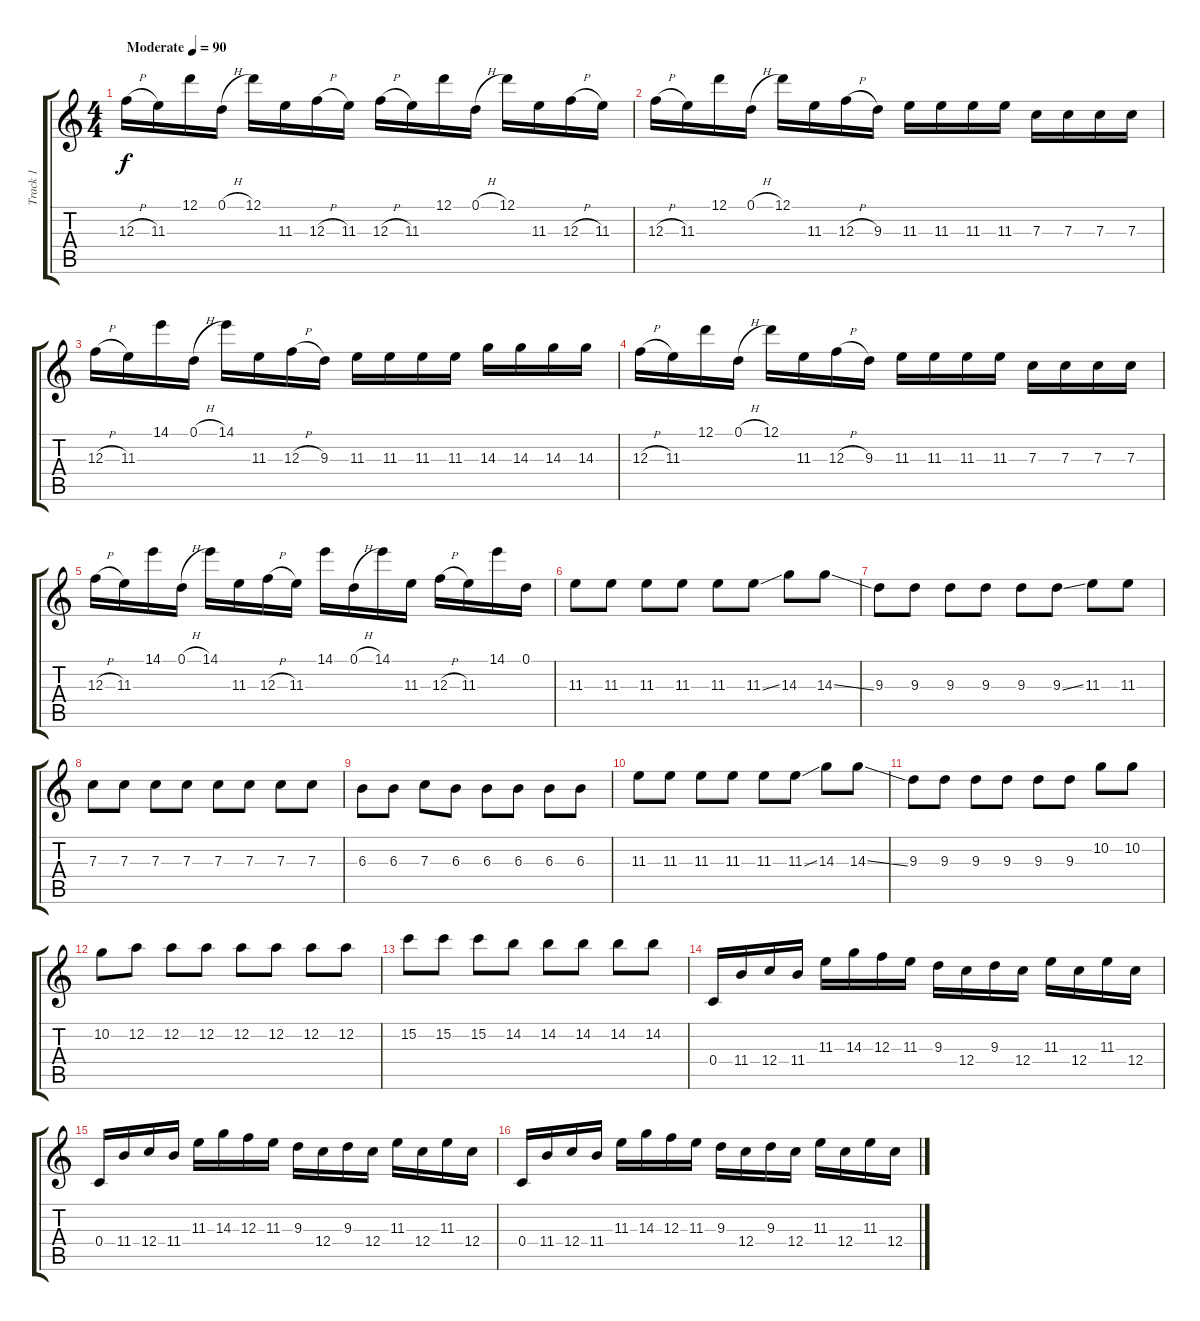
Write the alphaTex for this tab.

\track ("Track 1" "Track 1") {instrument acousticguitarsteel}
\staff {score tabs}
\tuning (D4 A3 F3 C3 G2 D2) {hide}
\ts (4 4)
\tempo (90 "Moderate")
\clef g2
\ks c
12.3{h}.16{dy f instrument acousticguitarsteel} 11.3.16 12.1.16 0.1{h}.16 12.1.16 11.3.16 12.3{h}.16 11.3.16 12.3{h}.16 11.3.16 12.1.16 0.1{h}.16 12.1.16 11.3.16 12.3{h}.16 11.3.16 |
12.3{h}.16 11.3.16 12.1.16 0.1{h}.16 12.1.16 11.3.16 12.3{h}.16 9.3.16 11.3.16 11.3.16 11.3.16 11.3.16 7.3.16 7.3.16 7.3.16 7.3.16 |
12.3{h}.16 11.3.16 14.1.16 0.1{h}.16 14.1.16 11.3.16 12.3{h}.16 9.3.16 11.3.16 11.3.16 11.3.16 11.3.16 14.3.16 14.3.16 14.3.16 14.3.16 |
12.3{h}.16 11.3.16 12.1.16 0.1{h}.16 12.1.16 11.3.16 12.3{h}.16 9.3.16 11.3.16 11.3.16 11.3.16 11.3.16 7.3.16 7.3.16 7.3.16 7.3.16 |
12.3{h}.16 11.3.16 14.1.16 0.1{h}.16 14.1.16 11.3.16 12.3{h}.16 11.3.16 14.1.16 0.1{h}.16 14.1.16 11.3.16 12.3{h}.16 11.3.16 14.1.16 0.1.16 |
11.3.8 11.3.8 11.3.8 11.3.8 11.3.8 11.3{ss}.8 14.3.8 14.3{ss}.8 |
9.3.8 9.3.8 9.3.8 9.3.8 9.3.8 9.3{ss}.8 11.3.8 11.3.8 |
7.3.8 7.3.8 7.3.8 7.3.8 7.3.8 7.3.8 7.3.8 7.3.8 |
6.3.8 6.3.8 7.3.8 6.3.8 6.3.8 6.3.8 6.3.8 6.3.8 |
11.3.8 11.3.8 11.3.8 11.3.8 11.3.8 11.3{ss}.8 14.3.8 14.3{ss}.8 |
9.3.8 9.3.8 9.3.8 9.3.8 9.3.8 9.3.8 10.2.8 10.2.8 |
10.2.8 12.2.8 12.2.8 12.2.8 12.2.8 12.2.8 12.2.8 12.2.8 |
15.2.8 15.2.8 15.2.8 14.2.8 14.2.8 14.2.8 14.2.8 14.2.8 |
0.4.16 11.4.16 12.4.16 11.4.16 11.3.16 14.3.16 12.3.16 11.3.16 9.3.16 12.4.16 9.3.16 12.4.16 11.3.16 12.4.16 11.3.16 12.4.16 |
0.4.16 11.4.16 12.4.16 11.4.16 11.3.16 14.3.16 12.3.16 11.3.16 9.3.16 12.4.16 9.3.16 12.4.16 11.3.16 12.4.16 11.3.16 12.4.16 |
0.4.16 11.4.16 12.4.16 11.4.16 11.3.16 14.3.16 12.3.16 11.3.16 9.3.16 12.4.16 9.3.16 12.4.16 11.3.16 12.4.16 11.3.16 12.4.16
